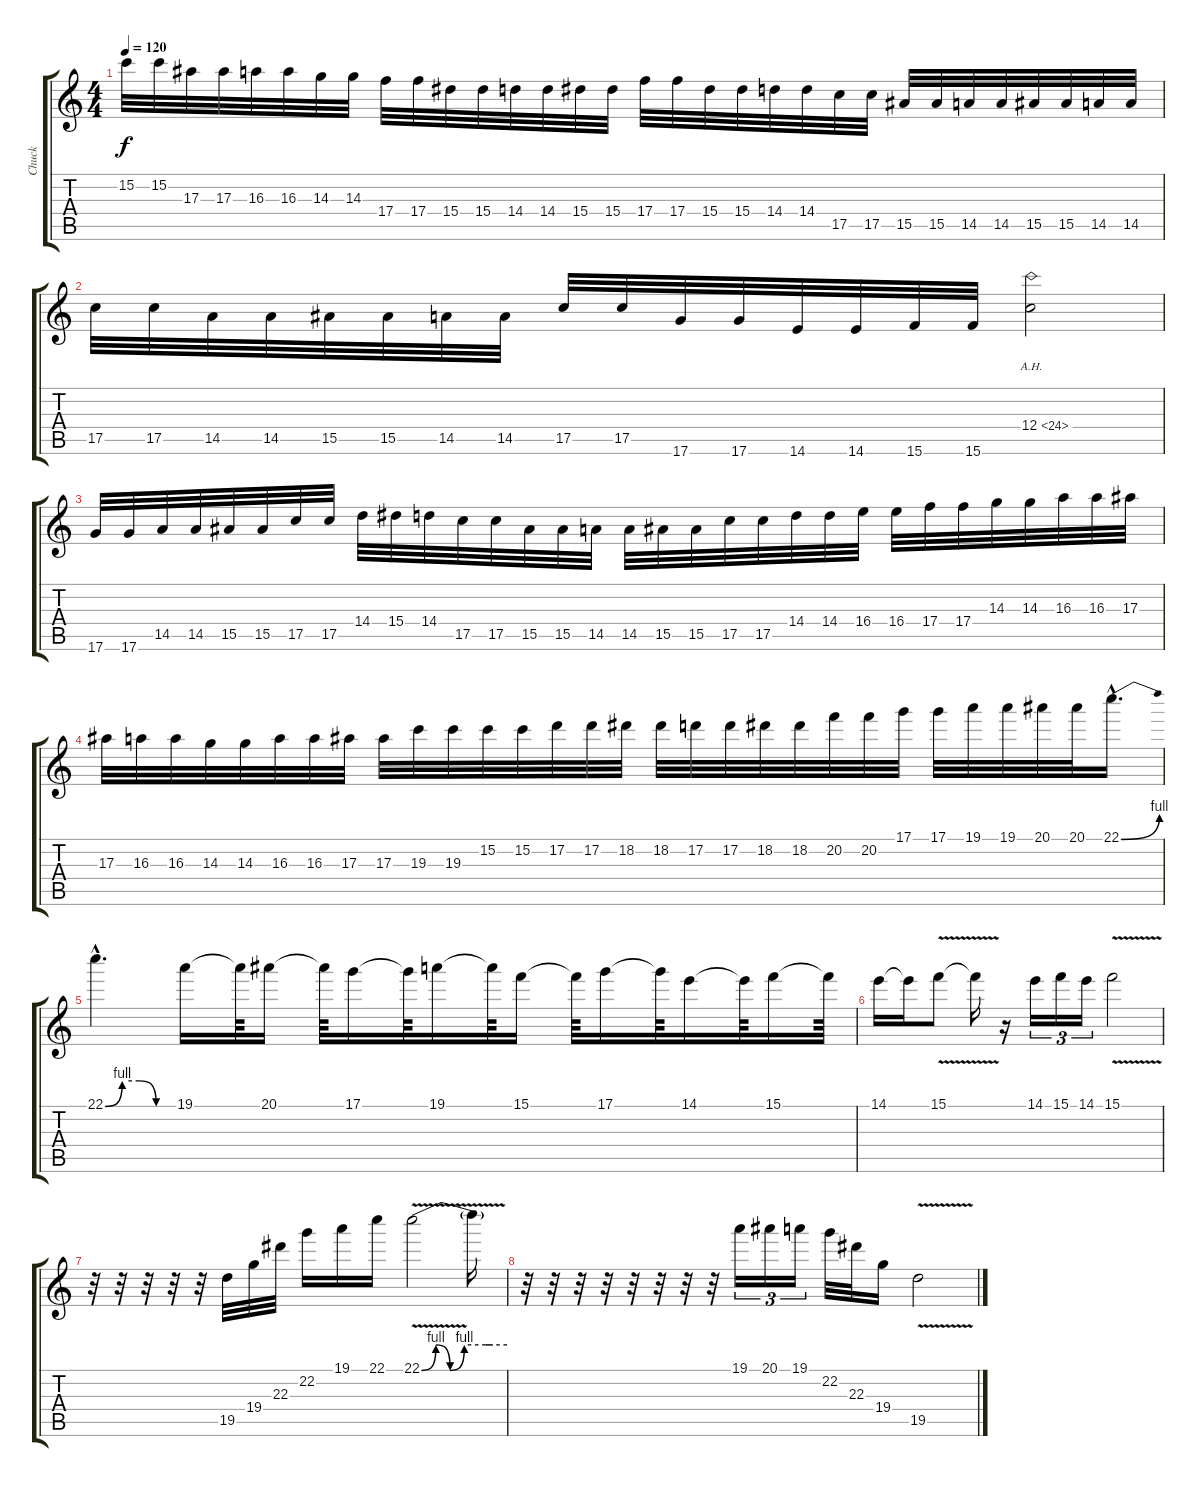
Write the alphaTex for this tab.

\track ("Chuck" "Chuck") {instrument distortionguitar}
\staff {score tabs}
\tuning (D4 A3 F3 C3 G2 D2) {hide}
\ts (4 4)
\tempo 120
\clef g2
\ks c
15.2.32{dy f} 15.2.32 17.3.32 17.3.32 16.3.32 16.3.32 14.3.32 14.3.32 17.4.32 17.4.32 15.4.32 15.4.32 14.4.32 14.4.32 15.4.32 15.4.32 17.4.32 17.4.32 15.4.32 15.4.32 14.4.32 14.4.32 17.5.32 17.5.32 15.5.32 15.5.32 14.5.32 14.5.32 15.5.32 15.5.32 14.5.32 14.5.32 |
17.5.32 17.5.32 14.5.32 14.5.32 15.5.32 15.5.32 14.5.32 14.5.32 17.5.32 17.5.32 17.6.32 17.6.32 14.6.32 14.6.32 15.6.32 15.6.32 12.4{ah 12}.2 |
17.6.32 17.6.32 14.5.32 14.5.32 15.5.32 15.5.32 17.5.32 17.5.32 14.4.32 15.4.32 14.4.32 17.5.32 17.5.32 15.5.32 15.5.32 14.5.32 14.5.32 15.5.32 15.5.32 17.5.32 17.5.32 14.4.32 14.4.32 16.4.32 16.4.32 17.4.32 17.4.32 14.3.32 14.3.32 16.3.32 16.3.32 17.3.32 |
17.3.32 16.3.32 16.3.32 14.3.32 14.3.32 16.3.32 16.3.32 17.3.32 17.3.32 19.3.32 19.3.32 15.2.32 15.2.32 17.2.32 17.2.32 18.2.32 18.2.32 17.2.32 17.2.32 18.2.32 18.2.32 20.2.32 20.2.32 17.1.32 17.1.32 19.1.32 19.1.32 20.1.32 20.1.32 22.1{be (bend 0 0 60 4) hac}.16{d} |
22.1{be (custom 0 0 15 4 30 4 45 0 60 0) hac}.4{d} 19.1.16 19.1{t}.64 20.1.16 20.1{t}.64 17.1.16 17.1{t}.64 19.1.16 19.1{t}.64 15.1.16 15.1{t}.64 17.1.16 17.1{t}.64 14.1.16 14.1{t}.64 15.1.16 15.1{t}.64 |
14.1.16 14.1{t}.16 15.1{v}.8 15.1{t}.16 r.16 14.1.16{tu (3 2)} 15.1.16{tu (3 2)} 14.1.16{tu (3 2)} 15.1{v}.2 |
r.32 r.32 r.32 r.32 r.32 19.5.32 19.4.32 22.3.32 22.2.16 19.1.16 22.1.16 22.1{be (custom 0 0 10 4 20 0 30 4 45 4 50 4 60 4) v}.2 22.1{t}.16 |
r.32 r.32 r.32 r.32 r.32 r.32 r.32 r.32 19.1.16{tu (3 2)} 20.1.16{tu (3 2)} 19.1.16{tu (3 2)} 22.2.32 22.3.32 19.4.16 19.5{v}.2
